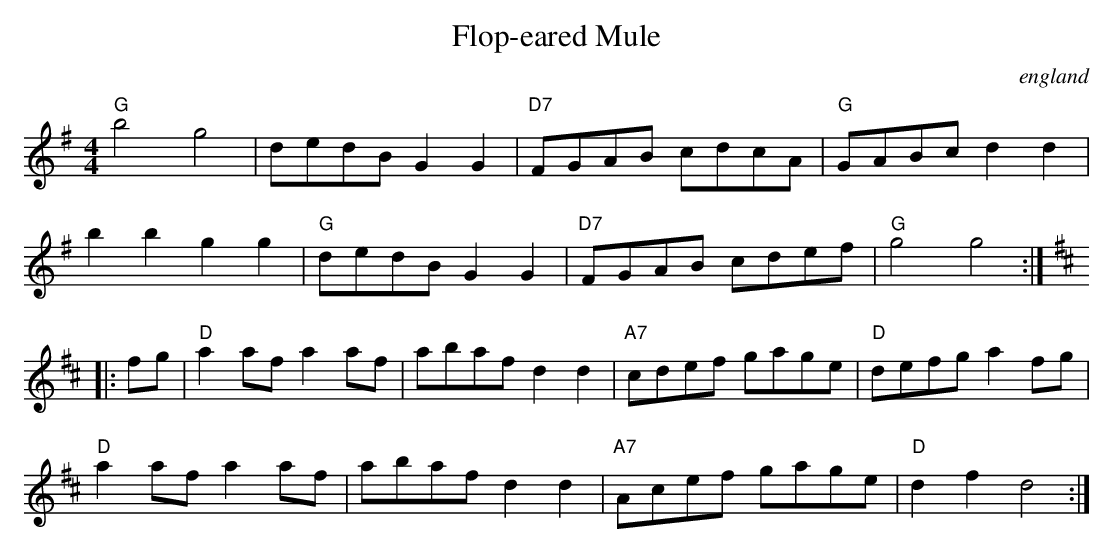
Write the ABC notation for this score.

X:1
T:Flop-eared Mule
O:england
M:4/4
L:1/4
K:G
"G"b2 g2|d/2e/2d/2B/2 GG|"D7"F/2G/2A/2B/2 c/2d/2c/2A/2|"G"G/2A/2B/2c/2 dd|
bb gg|"G"d/2e/2d/2B/2 GG|"D7"F/2G/2A/2B/2 c/2d/2e/2f/2|"G"g2 g2::
K:D
f/2g/2|"D"aa/2f/2 aa/2f/2|a/2b/2a/2f/2 dd|"A7"c/2d/2e/2f/2 g/2a/2g/2e/2|\
"D"d/2e/2f/2g/2 af/2g/2|
"D"aa/2f/2 aa/2f/2|a/2b/2a/2f/2 dd|"A7"A/2c/2e/2f/2 g/2a/2g/2e/2|"D"df d2:|
